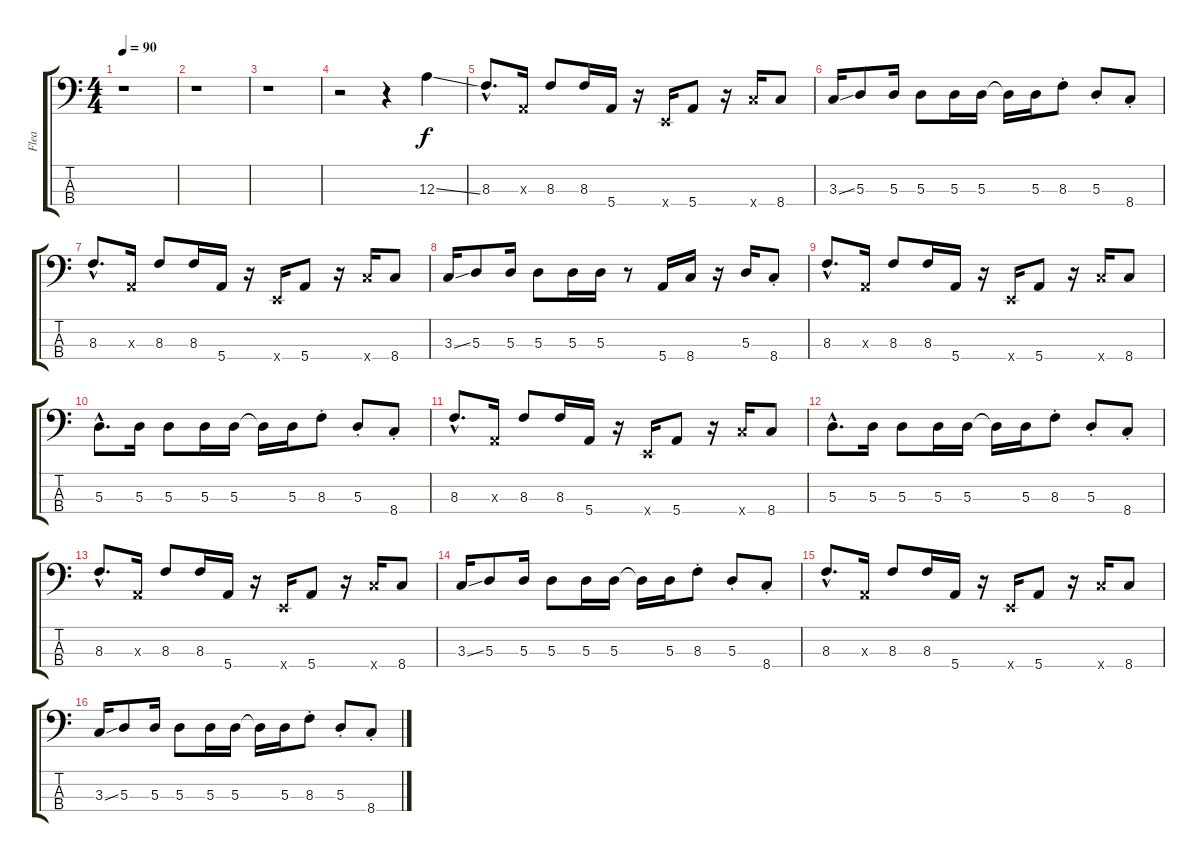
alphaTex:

\track ("Flea" "Flea") {instrument electricbassfinger}
\staff {score tabs}
\tuning (G2 D2 A1 E1) {hide}
\ts (4 4)
\tempo 90
\clef f4
\ks c
r.1{dy f instrument electricbassfinger} |
r.1 |
r.1 |
r.2 r.4 12.3{ss}.4 |
8.3{hac}.8{d} 0.3{x}.16 8.3.8 8.3.16 5.4.16 r.16 0.4{x}.16 5.4.8 r.16 8.4{x}.16 8.4.8 |
3.3{ss}.16 5.3.8 5.3.16 5.3.8 5.3.16 5.3.16 5.3{t}.16 5.3.16 8.3{st}.8 5.3{st}.8 8.4{st}.8 |
8.3{hac}.8{d} 0.3{x}.16 8.3.8 8.3.16 5.4.16 r.16 0.4{x}.16 5.4.8 r.16 8.4{x}.16 8.4.8 |
3.3{ss}.16 5.3.8 5.3.16 5.3.8 5.3.16 5.3.16 r.8 5.4.16 8.4.16 r.16 5.3.16 8.4{st}.8 |
8.3{hac}.8{d} 0.3{x}.16 8.3.8 8.3.16 5.4.16 r.16 0.4{x}.16 5.4.8 r.16 8.4{x}.16 8.4.8 |
5.3{hac}.8{d} 5.3.16 5.3.8 5.3.16 5.3.16 5.3{t}.16 5.3.16 8.3{st}.8 5.3{st}.8 8.4{st}.8 |
8.3{hac}.8{d} 0.3{x}.16 8.3.8 8.3.16 5.4.16 r.16 0.4{x}.16 5.4.8 r.16 8.4{x}.16 8.4.8 |
5.3{hac}.8{d} 5.3.16 5.3.8 5.3.16 5.3.16 5.3{t}.16 5.3.16 8.3{st}.8 5.3{st}.8 8.4{st}.8 |
8.3{hac}.8{d} 0.3{x}.16 8.3.8 8.3.16 5.4.16 r.16 0.4{x}.16 5.4.8 r.16 8.4{x}.16 8.4.8 |
3.3{ss}.16 5.3.8 5.3.16 5.3.8 5.3.16 5.3.16 5.3{t}.16 5.3.16 8.3{st}.8 5.3{st}.8 8.4{st}.8 |
8.3{hac}.8{d} 0.3{x}.16 8.3.8 8.3.16 5.4.16 r.16 0.4{x}.16 5.4.8 r.16 8.4{x}.16 8.4.8 |
3.3{ss}.16 5.3.8 5.3.16 5.3.8 5.3.16 5.3.16 5.3{t}.16 5.3.16 8.3{st}.8 5.3{st}.8 8.4{st}.8
